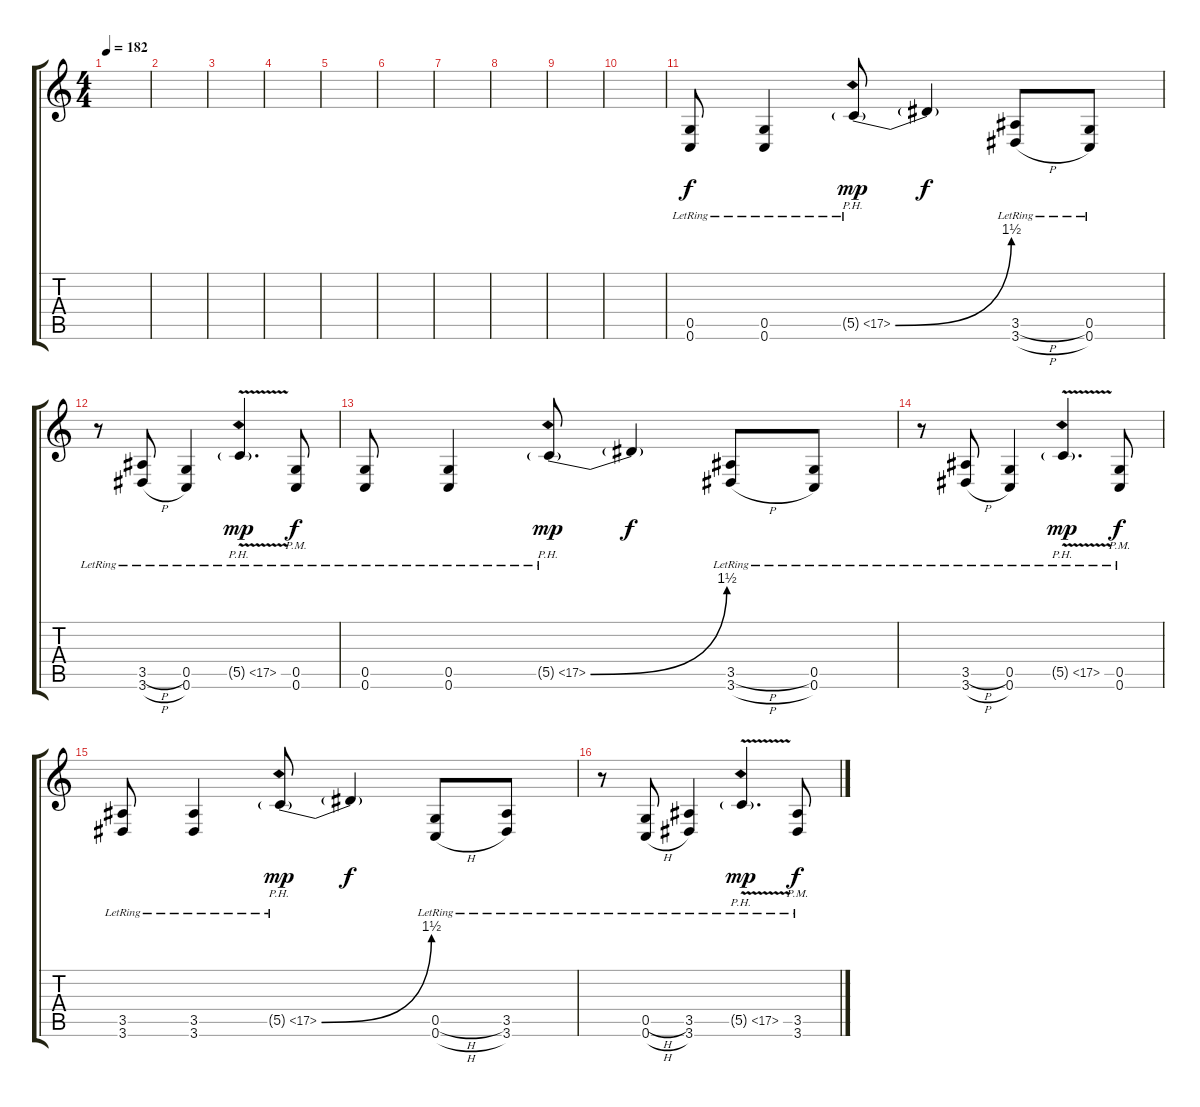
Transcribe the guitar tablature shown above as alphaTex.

\track "" {instrument distortionguitar}
\staff {score tabs}
\tuning (D4 A3 F3 C3 G2 C2) {hide}
\ts (4 4)
\tempo 182
\clef g2
\ks c
|
|
|
|
|
|
|
|
|
|
(0.5{lr} 0.6{lr}).8{dy f balance 0} (0.5{lr} 0.6{lr}).4 5.5{be (bend 0 0 60 6) ph 12 g lr}.8{dy mp} 5.5{t}.4{dy f} (3.5{h lr} 3.6{h lr}).8 (0.5{lr} 0.6{lr}).8 |
r.8 (3.5{h lr} 3.6{h lr}).8 (0.5{lr} 0.6{lr}).4 5.5{ph 12 v g lr}.4{d dy mp} (0.5{pm lr} 0.6{pm lr}).8{dy f} |
(0.5{lr} 0.6{lr}).8 (0.5{lr} 0.6{lr}).4 5.5{be (bend 0 0 60 6) ph 12 g lr}.8{dy mp} 5.5{t}.4{dy f} (3.5{h lr} 3.6{h lr}).8 (0.5{lr} 0.6{lr}).8 |
r.8 (3.5{h lr} 3.6{h lr}).8 (0.5{lr} 0.6{lr}).4 5.5{ph 12 v g lr}.4{d dy mp} (0.5{pm lr} 0.6{pm lr}).8{dy f} |
(3.5{lr} 3.6{lr}).8 (3.5{lr} 3.6{lr}).4 5.5{be (bend 0 0 60 6) ph 12 g lr}.8{dy mp} 5.5{t}.4{dy f} (0.5{h lr} 0.6{h lr}).8 (3.5{lr} 3.6{lr}).8 |
r.8 (0.5{h lr} 0.6{h lr}).8 (3.5{lr} 3.6{lr}).4 5.5{ph 12 v g lr}.4{d dy mp} (3.5{pm lr} 3.6{pm lr}).8{dy f}
